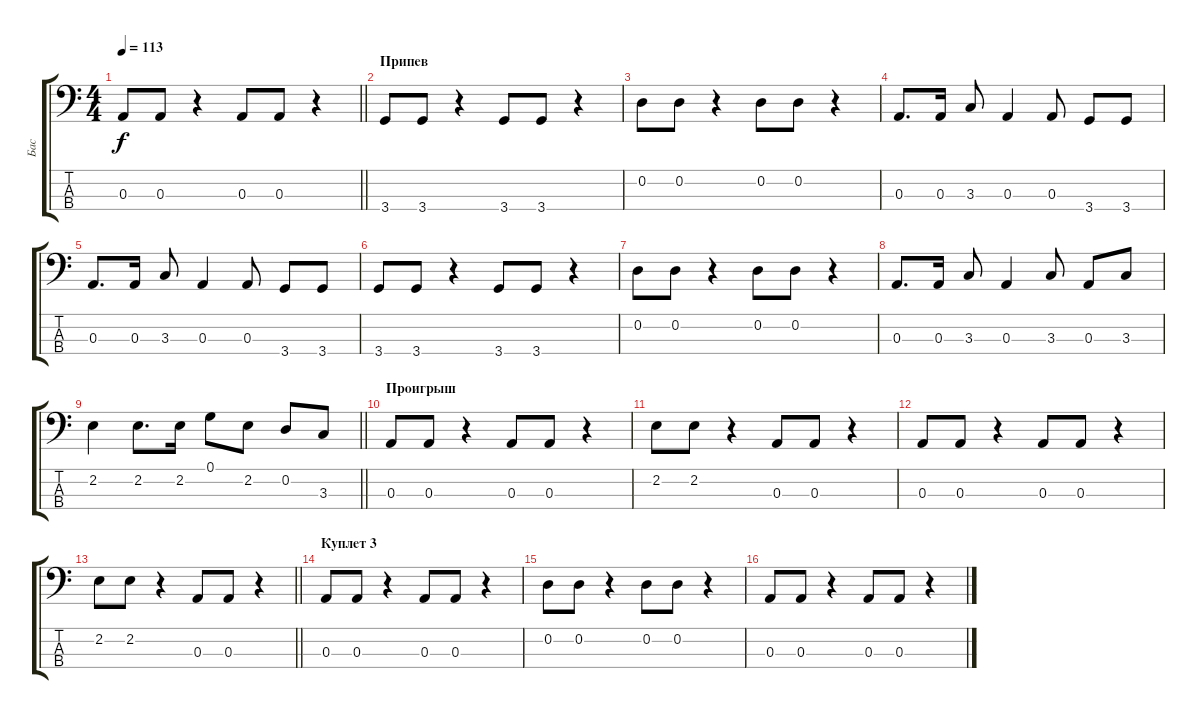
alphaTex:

\track ("Бас" "Бас") {instrument electricbassfinger}
\staff {score tabs}
\tuning (G2 D2 A1 E1) {hide}
\ts (4 4)
\tempo 113
\clef f4
\barLineRight lightlight
\ks c
0.3.8{dy f} 0.3.8 r.4 0.3.8 0.3.8 r.4 |
\section ("" "Припев")
3.4.8 3.4.8 r.4 3.4.8 3.4.8 r.4 |
0.2.8 0.2.8 r.4 0.2.8 0.2.8 r.4 |
0.3.8{d} 0.3.16 3.3.8 0.3.4 0.3.8 3.4.8 3.4.8 |
0.3.8{d} 0.3.16 3.3.8 0.3.4 0.3.8 3.4.8 3.4.8 |
3.4.8 3.4.8 r.4 3.4.8 3.4.8 r.4 |
0.2.8 0.2.8 r.4 0.2.8 0.2.8 r.4 |
0.3.8{d} 0.3.16 3.3.8 0.3.4 3.3.8 0.3.8 3.3.8 |
\barLineRight lightlight
2.2.4 2.2.8{d} 2.2.16 0.1.8 2.2.8 0.2.8 3.3.8 |
\section ("" "Проигрыш")
0.3.8 0.3.8 r.4 0.3.8 0.3.8 r.4 |
2.2.8 2.2.8 r.4 0.3.8 0.3.8 r.4 |
0.3.8 0.3.8 r.4 0.3.8 0.3.8 r.4 |
\barLineRight lightlight
2.2.8 2.2.8 r.4 0.3.8 0.3.8 r.4 |
\section ("" "Куплет 3")
0.3.8 0.3.8 r.4 0.3.8 0.3.8 r.4 |
0.2.8 0.2.8 r.4 0.2.8 0.2.8 r.4 |
0.3.8 0.3.8 r.4 0.3.8 0.3.8 r.4
